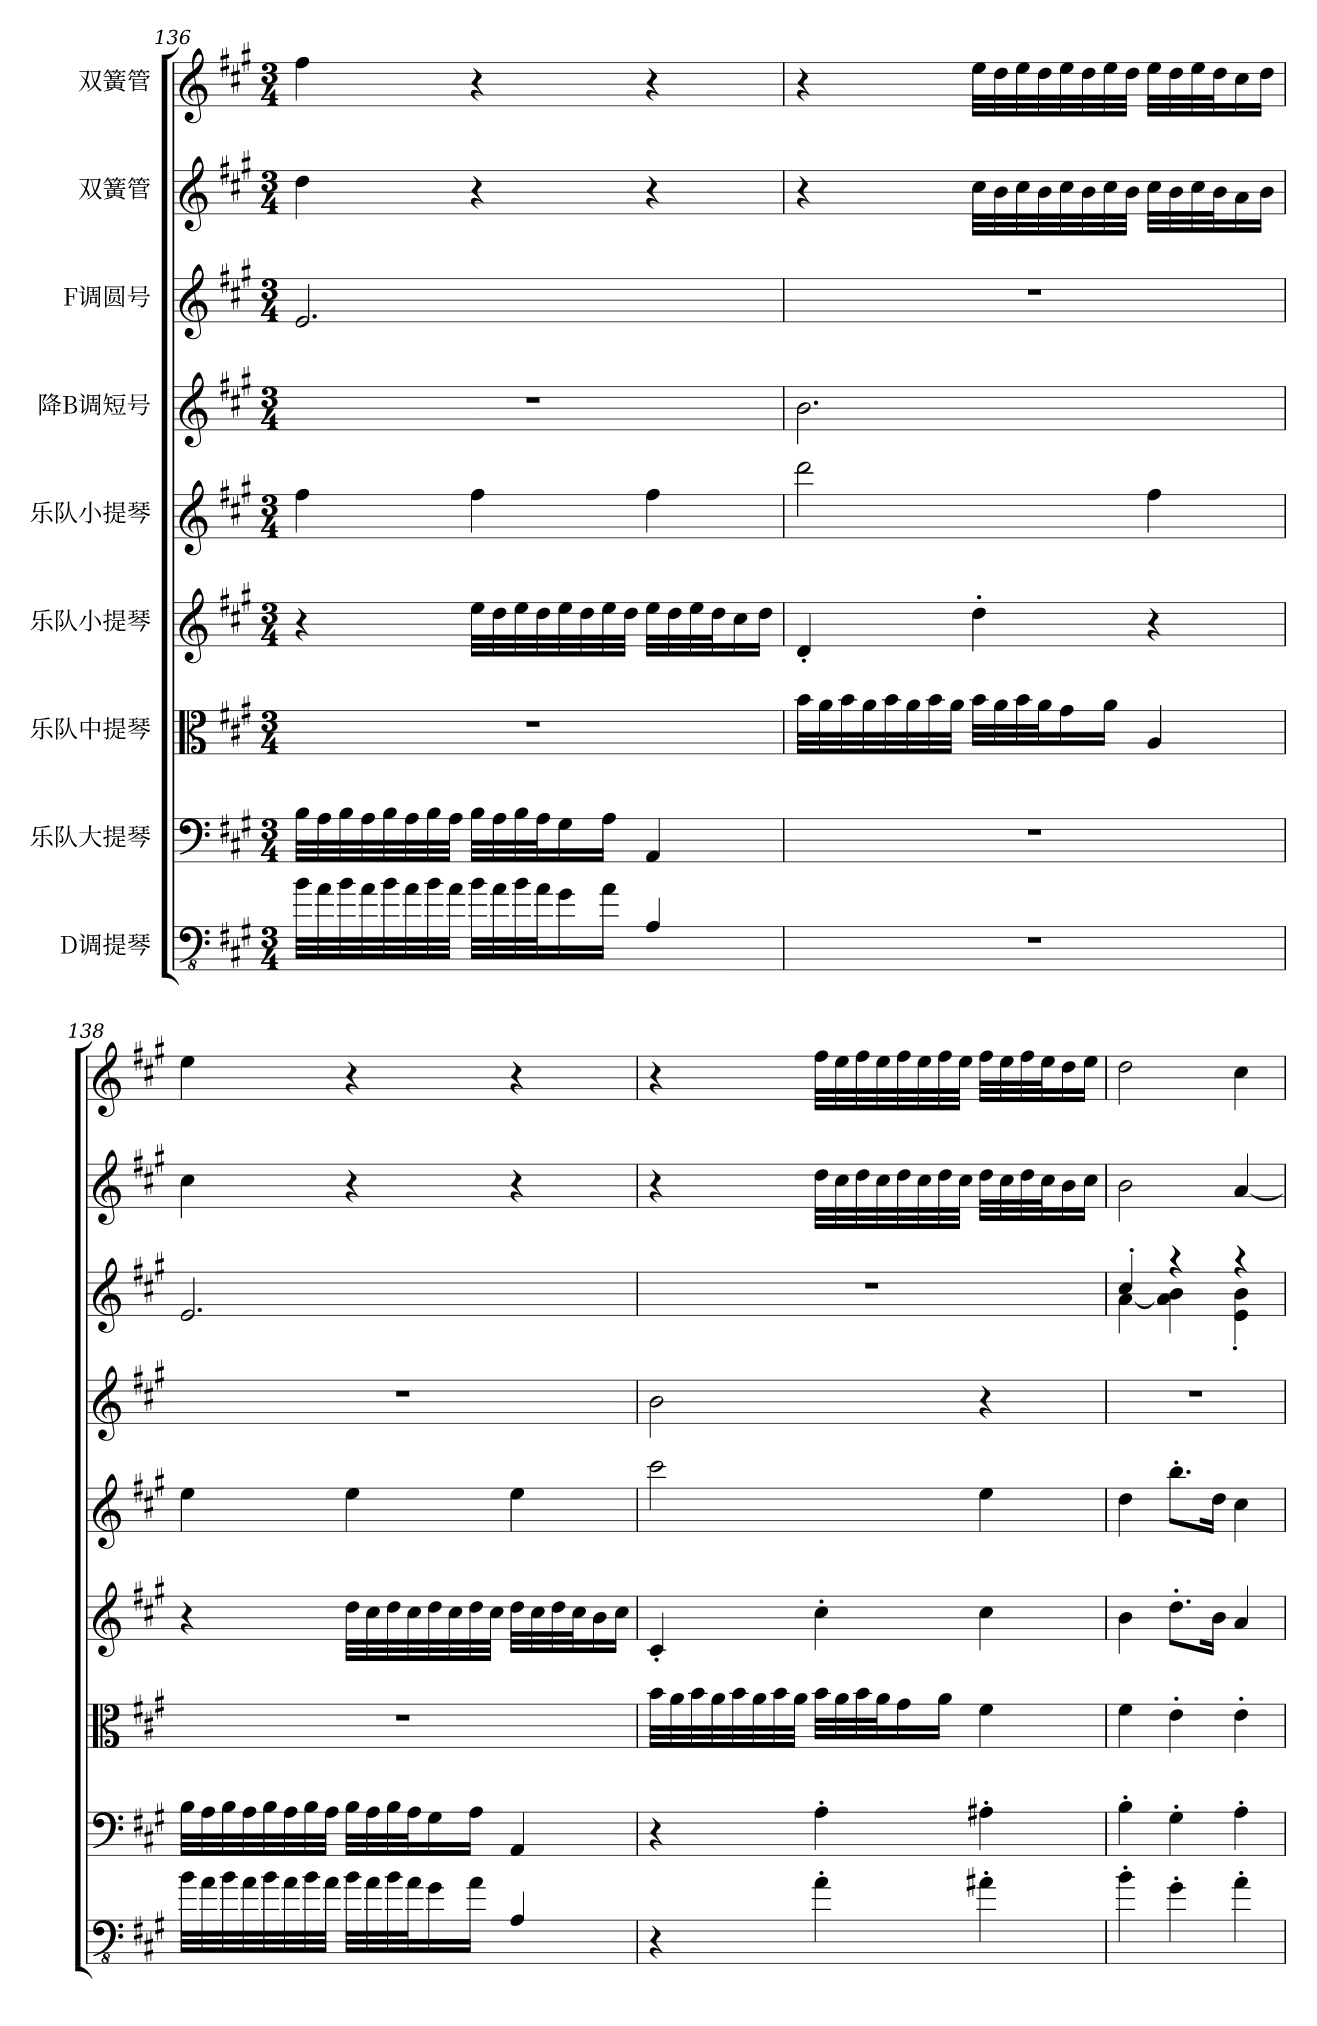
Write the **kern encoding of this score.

**kern	**kern	**kern	**kern	**kern	**kern	**kern	**kern	**kern
*part9	*part8	*part7	*part6	*part5	*part4	*part3	*part2	*part1
*staff9	*staff8	*staff7	*staff6	*staff5	*staff4	*staff3	*staff2	*staff1
*I"D调提琴	*I"乐队大提琴	*I"乐队中提琴	*I"乐队小提琴	*I"乐队小提琴	*I"降B调短号	*I"F调圆号	*I"双簧管	*I"双簧管
!!LO:PB:g=z
*clefFv4	*clefF4	*clefC3	*clefG2	*clefG2	*clefG2	*clefG2	*clefG2	*clefG2
*ITrd7c12	*	*	*	*	*ITrd1c2	*ITrd4c7	*	*
*k[f#c#g#]	*k[f#c#g#]	*k[f#c#g#]	*k[f#c#g#]	*k[f#c#g#]	*k[f#]	*k[f#c#]	*k[f#c#g#]	*k[f#c#g#]
*M3/4	*M3/4	*M3/4	*M3/4	*M3/4	*M3/4	*M3/4	*M3/4	*M3/4
=136	=136	=136	=136	=136	=136	=136	=136	=136
32BB\LLL	32B\LLL	2.r	4r	4ff#\	2.r	2.A/	4dd\	4ff#\
32AA\	32A\	.	.	.	.	.	.	.
32BB\	32B\	.	.	.	.	.	.	.
32AA\	32A\	.	.	.	.	.	.	.
32BB\	32B\	.	.	.	.	.	.	.
32AA\	32A\	.	.	.	.	.	.	.
32BB\	32B\	.	.	.	.	.	.	.
32AA\JJJ	32A\JJJ	.	.	.	.	.	.	.
32BB\LLL	32B\LLL	.	32ee\LLL	4ff#\	.	.	4r	4r
32AA\	32A\	.	32dd\	.	.	.	.	.
32BB\	32B\	.	32ee\	.	.	.	.	.
32AA\J	32A\J	.	32dd\	.	.	.	.	.
16GG#\	16G#\	.	32ee\	.	.	.	.	.
.	.	.	32dd\	.	.	.	.	.
16AA\JJ	16A\JJ	.	32ee\	.	.	.	.	.
.	.	.	32dd\JJJ	.	.	.	.	.
4AAA/	4AA/	.	32ee\LLL	4ff#\	.	.	4r	4r
.	.	.	32dd\	.	.	.	.	.
.	.	.	32ee\	.	.	.	.	.
.	.	.	32dd\J	.	.	.	.	.
.	.	.	16cc#\	.	.	.	.	.
.	.	.	16dd\JJ	.	.	.	.	.
=137	=137	=137	=137	=137	=137	=137	=137	=137
2.r	2.r	32b\LLL	4d'/	2ddd\	2.a\	2.r	4r	4r
.	.	32a\	.	.	.	.	.	.
.	.	32b\	.	.	.	.	.	.
.	.	32a\	.	.	.	.	.	.
.	.	32b\	.	.	.	.	.	.
.	.	32a\	.	.	.	.	.	.
.	.	32b\	.	.	.	.	.	.
.	.	32a\JJJ	.	.	.	.	.	.
.	.	32b\LLL	4dd'\	.	.	.	32cc#\LLL	32ee\LLL
.	.	32a\	.	.	.	.	32b\	32dd\
.	.	32b\	.	.	.	.	32cc#\	32ee\
.	.	32a\J	.	.	.	.	32b\	32dd\
.	.	16g#\	.	.	.	.	32cc#\	32ee\
.	.	.	.	.	.	.	32b\	32dd\
.	.	16a\JJ	.	.	.	.	32cc#\	32ee\
.	.	.	.	.	.	.	32b\JJJ	32dd\JJJ
.	.	4A/	4r	4ff#\	.	.	32cc#\LLL	32ee\LLL
.	.	.	.	.	.	.	32b\	32dd\
.	.	.	.	.	.	.	32cc#\	32ee\
.	.	.	.	.	.	.	32b\J	32dd\J
.	.	.	.	.	.	.	16a\	16cc#\
.	.	.	.	.	.	.	16b\JJ	16dd\JJ
!!LO:PB:g=z
=138	=138	=138	=138	=138	=138	=138	=138	=138
32BB\LLL	32B\LLL	2.r	4r	4ee\	2.r	2.A/	4cc#\	4ee\
32AA\	32A\	.	.	.	.	.	.	.
32BB\	32B\	.	.	.	.	.	.	.
32AA\	32A\	.	.	.	.	.	.	.
32BB\	32B\	.	.	.	.	.	.	.
32AA\	32A\	.	.	.	.	.	.	.
32BB\	32B\	.	.	.	.	.	.	.
32AA\JJJ	32A\JJJ	.	.	.	.	.	.	.
32BB\LLL	32B\LLL	.	32dd\LLL	4ee\	.	.	4r	4r
32AA\	32A\	.	32cc#\	.	.	.	.	.
32BB\	32B\	.	32dd\	.	.	.	.	.
32AA\J	32A\J	.	32cc#\	.	.	.	.	.
16GG#\	16G#\	.	32dd\	.	.	.	.	.
.	.	.	32cc#\	.	.	.	.	.
16AA\JJ	16A\JJ	.	32dd\	.	.	.	.	.
.	.	.	32cc#\JJJ	.	.	.	.	.
4AAA/	4AA/	.	32dd\LLL	4ee\	.	.	4r	4r
.	.	.	32cc#\	.	.	.	.	.
.	.	.	32dd\	.	.	.	.	.
.	.	.	32cc#\J	.	.	.	.	.
.	.	.	16b\	.	.	.	.	.
.	.	.	16cc#\JJ	.	.	.	.	.
=139	=139	=139	=139	=139	=139	=139	=139	=139
4r	4r	32b\LLL	4c#'/	2ccc#\	2a\	2.r	4r	4r
.	.	32a\	.	.	.	.	.	.
.	.	32b\	.	.	.	.	.	.
.	.	32a\	.	.	.	.	.	.
.	.	32b\	.	.	.	.	.	.
.	.	32a\	.	.	.	.	.	.
.	.	32b\	.	.	.	.	.	.
.	.	32a\JJJ	.	.	.	.	.	.
4AA'\	4A'\	32b\LLL	4cc#'\	.	.	.	32dd\LLL	32ff#\LLL
.	.	32a\	.	.	.	.	32cc#\	32ee\
.	.	32b\	.	.	.	.	32dd\	32ff#\
.	.	32a\J	.	.	.	.	32cc#\	32ee\
.	.	16g#\	.	.	.	.	32dd\	32ff#\
.	.	.	.	.	.	.	32cc#\	32ee\
.	.	16a\JJ	.	.	.	.	32dd\	32ff#\
.	.	.	.	.	.	.	32cc#\JJJ	32ee\JJJ
4AA#X'\	4A#X'\	4f#\	4cc#\	4ee\	4r	.	32dd\LLL	32ff#\LLL
.	.	.	.	.	.	.	32cc#\	32ee\
.	.	.	.	.	.	.	32dd\	32ff#\
.	.	.	.	.	.	.	32cc#\J	32ee\J
.	.	.	.	.	.	.	16b\	16dd\
.	.	.	.	.	.	.	16cc#\JJ	16ee\JJ
!!LO:PB:g=z
=140	=140	=140	=140	=140	=140	=140	=140	=140
*	*	*	*	*	*	*	*	*MM149
*	*	*	*	*	*	*^	*	*
4BB'\	4B'\	4f#\	4b\	4dd\	2.r	4f#'/	[4d\	2b\	2dd\
4GG#'\	4G#'\	4e'\	8.dd'\L	8.bb'\L	.	4r	4d\] 4e\	.	.
.	.	.	16b\Jk	16dd\Jk	.	.	.	.	.
4AA'\	4A'\	4e'\	4a/	4cc#\	.	4r	4A\' 4e\'	[4a/	4cc#\
*	*	*	*	*	*	*v	*v	*	*
=	=	=	=	=	=	=	=	=
*-	*-	*-	*-	*-	*-	*-	*-	*-
